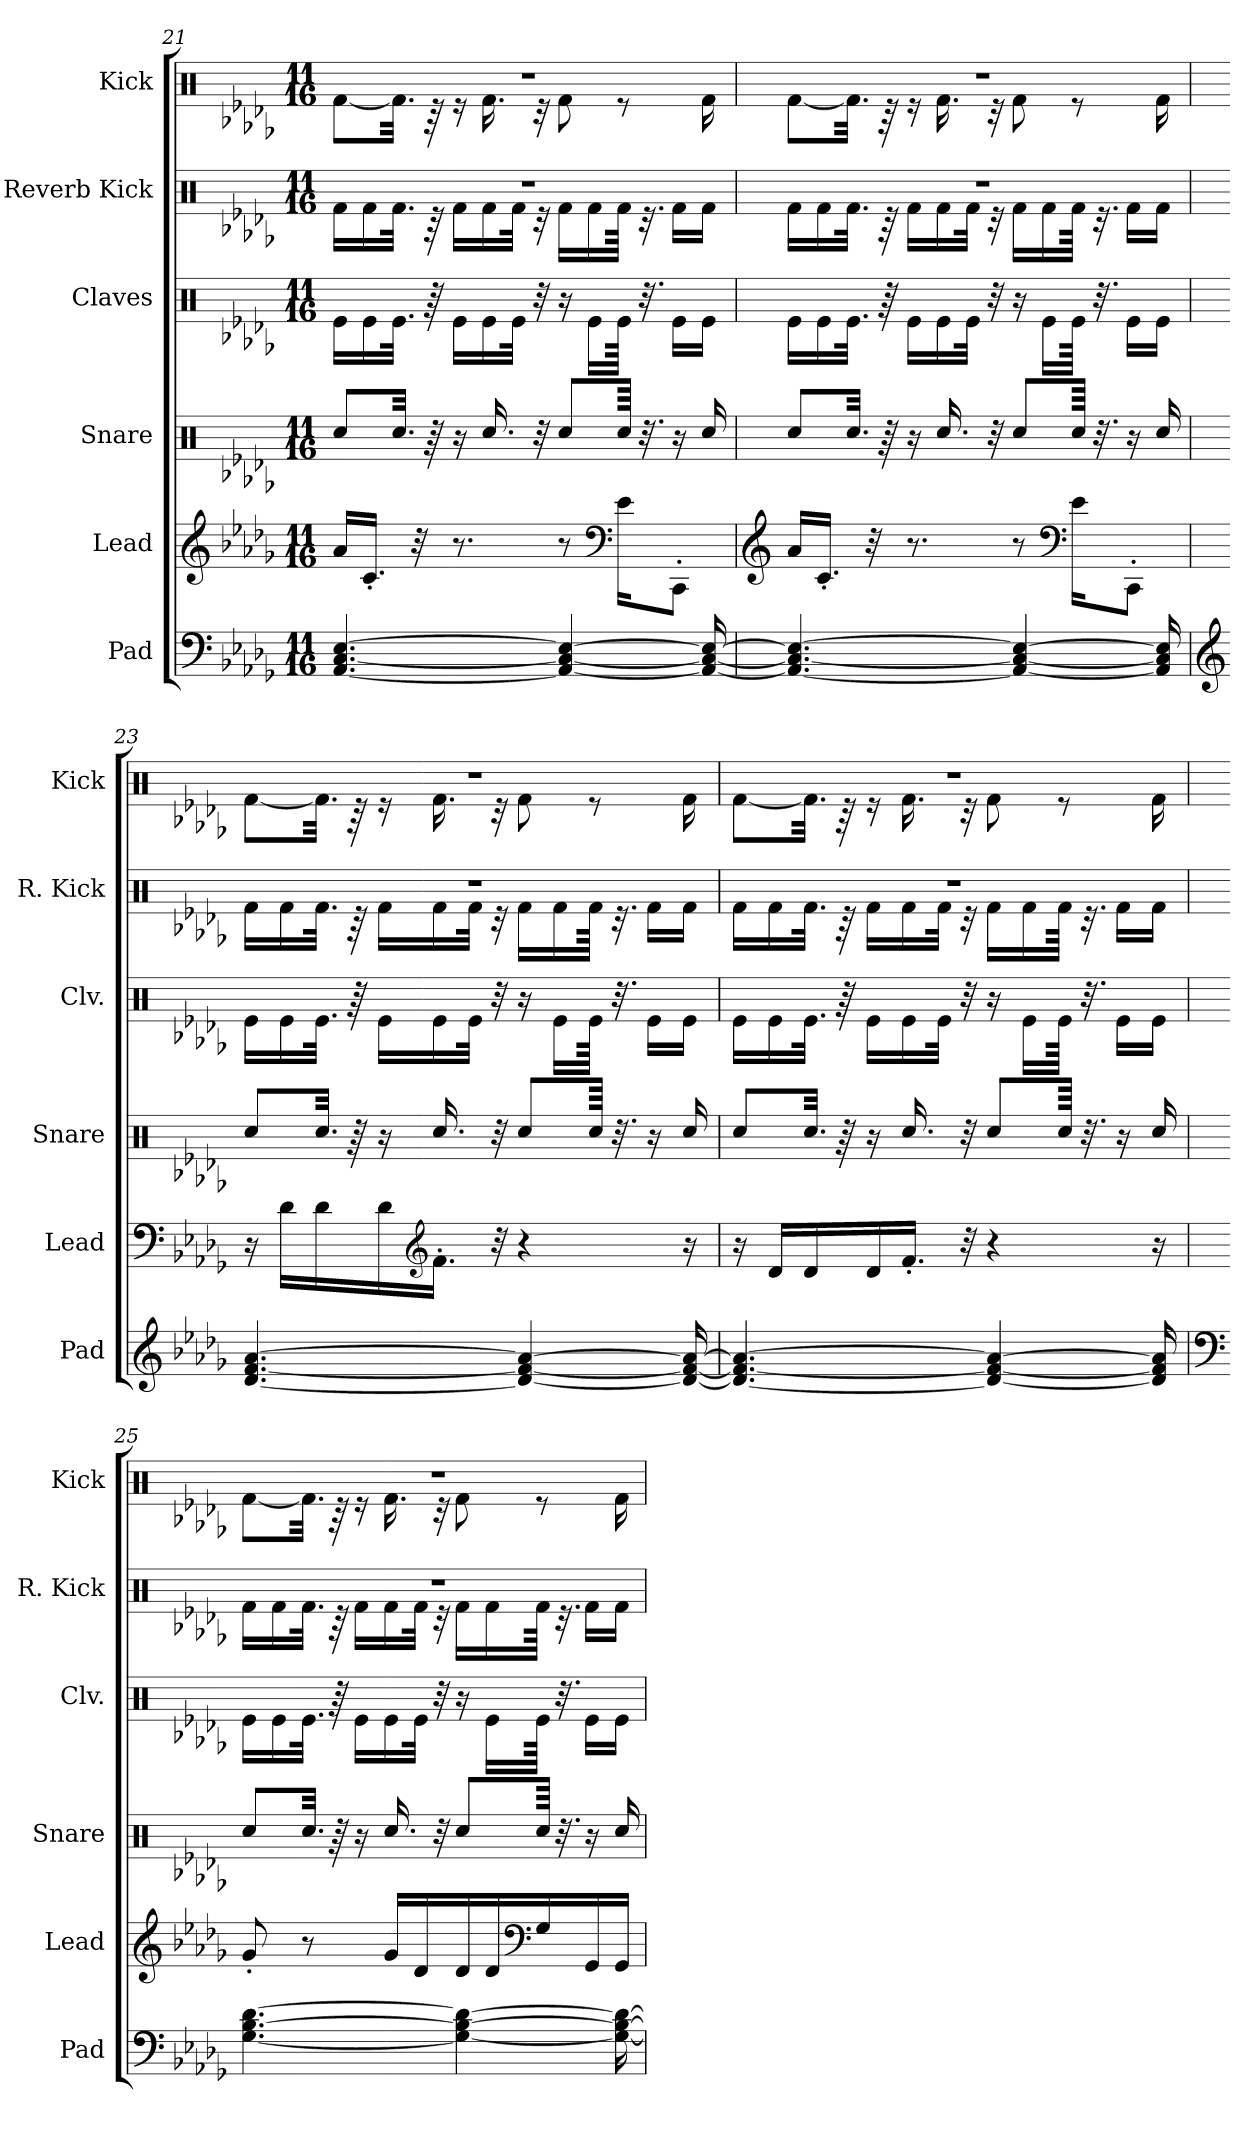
**kern	**kern	**kern	**kern	**kern	**kern
*part6	*part5	*part4	*part3	*part2	*part1
*staff6	*staff5	*staff4	*staff3	*staff2	*staff1
*I"Pad	*I"Lead	*I"Snare	*I"Claves	*I"Reverb Kick	*I"Kick
*I'Pad	*I'Lead	*I'Snare	*I'Clv.	*I'R. Kick	*I'Kick
!!LO:PB:g=z
*clefF4	*clefG2	*clefX	*clefX	*clefX	*clefX
*k[b-e-a-d-g-]	*k[b-e-a-d-g-]	*k[b-e-a-d-g-]	*k[b-e-a-d-g-]	*k[b-e-a-d-g-]	*k[b-e-a-d-g-]
*M11/16	*M11/16	*M11/16	*M11/16	*M11/16	*M11/16
=21	=21	=21	=21	=21	=21
*	*	*	*	*^	*^
[4.AA-/ [4.C/ [4.E-/	16a-/LL	8Rcc/L	16Re\LL	16%11r	16Rf\LL	16%11r	[8Rf\L
.	16.c'/JJ	.	16Re\	.	16Rf\	.	.
.	.	32.Rcc/Jkk	32.Re\JJk	.	32.Rf\JJk	.	32.Rf\Jkk]
.	32r	.	.	.	.	.	.
.	.	64r	64r	.	64r	.	64r
.	8.r	16r	16Re\LL	.	16Rf\LL	.	16r
.	.	16.Rcc/	16Re\	.	16Rf\	.	16.Rf\
.	.	.	32Re\JJk	.	32Rf\JJk	.	.
.	.	32r	32r	.	32r	.	32r
4AA-/_ 4C/_ 4E-/_	8r	8Rcc/L	16r	.	16Rf\LL	.	8Rf\
.	.	.	16Re\LL	.	16Rf\	.	.
*	*clefF4	*	*	*	*	*	*
.	16e-\KL	64Rcc/Jkkk	64Re\JJkk	.	64Rf\JJkk	.	8r
.	.	32.r	32.r	.	32.r	.	.
.	8CC'\J	16r	16Re\LL	.	16Rf\LL	.	.
16AA-/_ 16C/_ 16E-/_	.	16Rcc/	16Re\JJ	.	16Rf\JJ	.	16Rf\
=22	=22	=22	=22	=22	=22	=22	=22
*	*clefG2	*	*	*	*	*	*
4.AA-/_ 4.C/_ 4.E-/_	16a-/LL	8Rcc/L	16Re\LL	16%11r	16Rf\LL	16%11r	[8Rf\L
.	16.c'/JJ	.	16Re\	.	16Rf\	.	.
.	.	32.Rcc/Jkk	32.Re\JJk	.	32.Rf\JJk	.	32.Rf\Jkk]
.	32r	.	.	.	.	.	.
.	.	64r	64r	.	64r	.	64r
.	8.r	16r	16Re\LL	.	16Rf\LL	.	16r
.	.	16.Rcc/	16Re\	.	16Rf\	.	16.Rf\
.	.	.	32Re\JJk	.	32Rf\JJk	.	.
.	.	32r	32r	.	32r	.	32r
4AA-/_ 4C/_ 4E-/_	8r	8Rcc/L	16r	.	16Rf\LL	.	8Rf\
.	.	.	16Re\LL	.	16Rf\	.	.
*	*clefF4	*	*	*	*	*	*
.	16e-\KL	64Rcc/Jkkk	64Re\JJkk	.	64Rf\JJkk	.	8r
.	.	32.r	32.r	.	32.r	.	.
.	8CC'\J	16r	16Re\LL	.	16Rf\LL	.	.
16AA-/] 16C/] 16E-/]	.	16Rcc/	16Re\JJ	.	16Rf\JJ	.	16Rf\
!!LO:LB:g=z	!!
=23	=23	=23	=23	=23	=23	=23	=23
*clefG2	*	*	*	*	*	*	*
[4.d-/ [4.f/ [4.a-/	16r	8Rcc/L	16Re\LL	16%11r	16Rf\LL	16%11r	[8Rf\L
.	16d-\LL	.	16Re\	.	16Rf\	.	.
.	16d-\	32.Rcc/Jkk	32.Re\JJk	.	32.Rf\JJk	.	32.Rf\Jkk]
.	.	64r	64r	.	64r	.	64r
.	16d-\	16r	16Re\LL	.	16Rf\LL	.	16r
*	*clefG2	*	*	*	*	*	*
.	16.f'\JJ	16.Rcc/	16Re\	.	16Rf\	.	16.Rf\
.	.	.	32Re\JJk	.	32Rf\JJk	.	.
.	32r	32r	32r	.	32r	.	32r
4d-/_ 4f/_ 4a-/_	4r	8Rcc/L	16r	.	16Rf\LL	.	8Rf\
.	.	.	16Re\LL	.	16Rf\	.	.
.	.	64Rcc/Jkkk	64Re\JJkk	.	64Rf\JJkk	.	8r
.	.	32.r	32.r	.	32.r	.	.
.	.	16r	16Re\LL	.	16Rf\LL	.	.
16d-/_ 16f/_ 16a-/_	16r	16Rcc/	16Re\JJ	.	16Rf\JJ	.	16Rf\
=24	=24	=24	=24	=24	=24	=24	=24
4.d-/_ 4.f/_ 4.a-/_	16r	8Rcc/L	16Re\LL	16%11r	16Rf\LL	16%11r	[8Rf\L
.	16d-/LL	.	16Re\	.	16Rf\	.	.
.	16d-/	32.Rcc/Jkk	32.Re\JJk	.	32.Rf\JJk	.	32.Rf\Jkk]
.	.	64r	64r	.	64r	.	64r
.	16d-/	16r	16Re\LL	.	16Rf\LL	.	16r
.	16.f'/JJ	16.Rcc/	16Re\	.	16Rf\	.	16.Rf\
.	.	.	32Re\JJk	.	32Rf\JJk	.	.
.	32r	32r	32r	.	32r	.	32r
4d-/_ 4f/_ 4a-/_	4r	8Rcc/L	16r	.	16Rf\LL	.	8Rf\
.	.	.	16Re\LL	.	16Rf\	.	.
.	.	64Rcc/Jkkk	64Re\JJkk	.	64Rf\JJkk	.	8r
.	.	32.r	32.r	.	32.r	.	.
.	.	16r	16Re\LL	.	16Rf\LL	.	.
16d-/] 16f/] 16a-/]	16r	16Rcc/	16Re\JJ	.	16Rf\JJ	.	16Rf\
!!LO:PB:g=z	!!
=25	=25	=25	=25	=25	=25	=25	=25
*clefF4	*	*	*	*	*	*	*
[4.G-\ [4.B-\ [4.d-\	8g-'/	8Rcc/L	16Re\LL	16%11r	16Rf\LL	16%11r	[8Rf\L
.	.	.	16Re\	.	16Rf\	.	.
.	8r	32.Rcc/Jkk	32.Re\JJk	.	32.Rf\JJk	.	32.Rf\Jkk]
.	.	64r	64r	.	64r	.	64r
.	.	16r	16Re\LL	.	16Rf\LL	.	16r
.	16g-/LL	16.Rcc/	16Re\	.	16Rf\	.	16.Rf\
.	16d-/	.	32Re\JJk	.	32Rf\JJk	.	.
.	.	32r	32r	.	32r	.	32r
4G-\_ 4B-\_ 4d-\_	16d-/	8Rcc/L	16r	.	16Rf\LL	.	8Rf\
.	16d-/	.	16Re\LL	.	16Rf\	.	.
*	*clefF4	*	*	*	*	*	*
.	16G-/	64Rcc/Jkkk	64Re\JJkk	.	64Rf\JJkk	.	8r
.	.	32.r	32.r	.	32.r	.	.
.	16GG-/	16r	16Re\LL	.	16Rf\LL	.	.
16G-\_ 16B-\_ 16d-\_	16GG-/JJ	16Rcc/	16Re\JJ	.	16Rf\JJ	.	16Rf\
*	*	*	*	*v	*v	*	*
*	*	*	*	*	*v	*v
=	=	=	=	=	=
*-	*-	*-	*-	*-	*-
